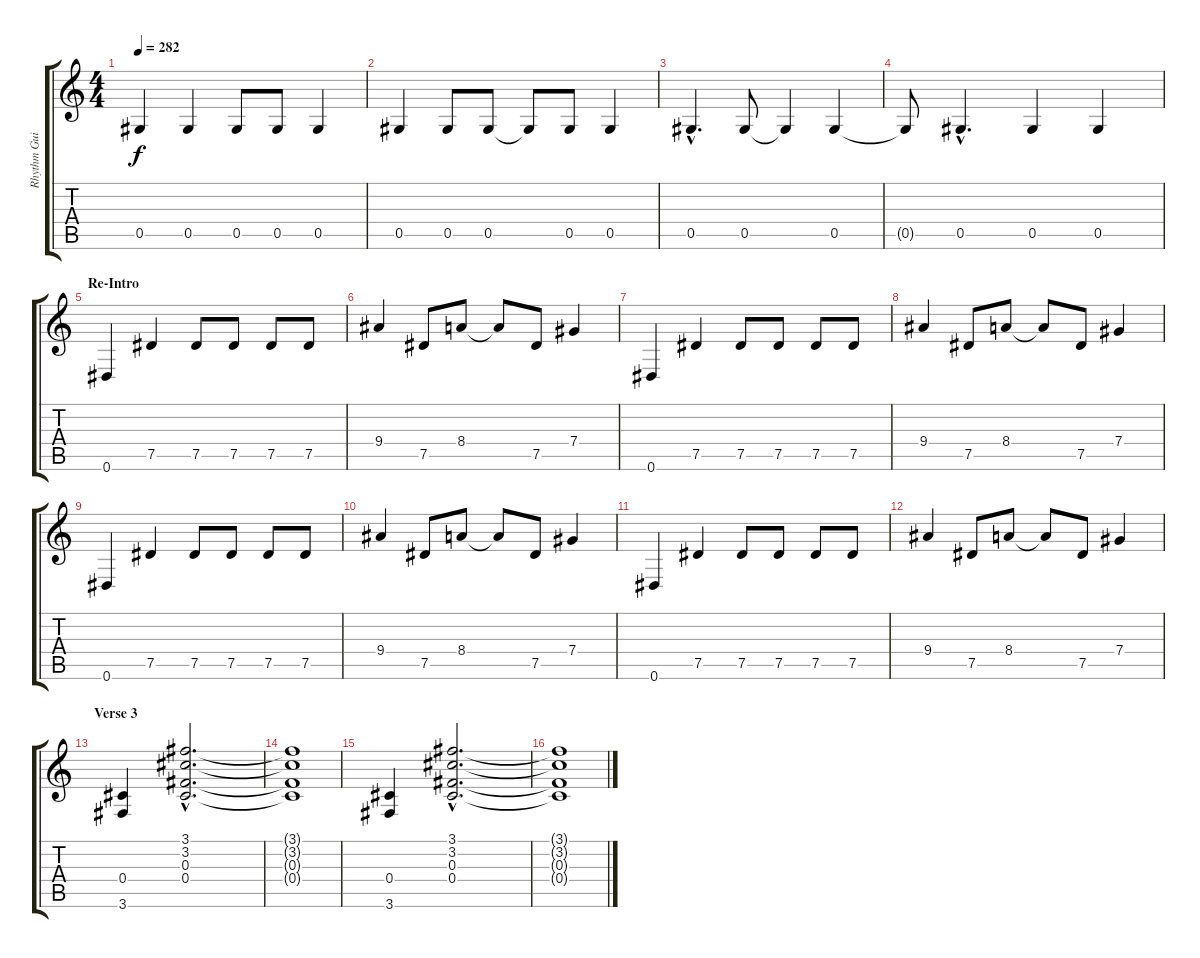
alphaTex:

\track ("Rhythm Guitar 1" "Rhythm Gui") {instrument overdrivenguitar}
\staff {score tabs}
\tuning (Eb4 Bb3 Gb3 Db3 Ab2 Eb2) {hide}
\ts (4 4)
\tempo 282
\clef g2
\ks c
0.5.4{dy f} 0.5.4 0.5.8 0.5.8 0.5.4 |
0.5.4 0.5.8 0.5.8 0.5{t}.8 0.5.8 0.5.4 |
0.5{hac}.4{d} 0.5.8 0.5{t}.4 0.5.4 |
0.5{t}.8 0.5{hac}.4{d} 0.5.4 0.5.4 |
\section ("" "Re-Intro")
0.6.4 7.5.4 7.5.8 7.5.8 7.5.8 7.5.8 |
9.4.4 7.5.8 8.4.8 8.4{t}.8 7.5.8 7.4.4 |
0.6.4 7.5.4 7.5.8 7.5.8 7.5.8 7.5.8 |
9.4.4 7.5.8 8.4.8 8.4{t}.8 7.5.8 7.4.4 |
0.6.4 7.5.4 7.5.8 7.5.8 7.5.8 7.5.8 |
9.4.4 7.5.8 8.4.8 8.4{t}.8 7.5.8 7.4.4 |
0.6.4 7.5.4 7.5.8 7.5.8 7.5.8 7.5.8 |
9.4.4 7.5.8 8.4.8 8.4{t}.8 7.5.8 7.4.4 |
\section ("" "Verse 3")
(0.4 3.6).4 (3.1{hac} 3.2{hac} 0.3{hac} 0.4{hac}).2{d} |
(3.1{t} 3.2{t} 0.3{t} 0.4{t}).1 |
(0.4 3.6).4 (3.1{hac} 3.2{hac} 0.3{hac} 0.4{hac}).2{d} |
(3.1{t} 3.2{t} 0.3{t} 0.4{t}).1
